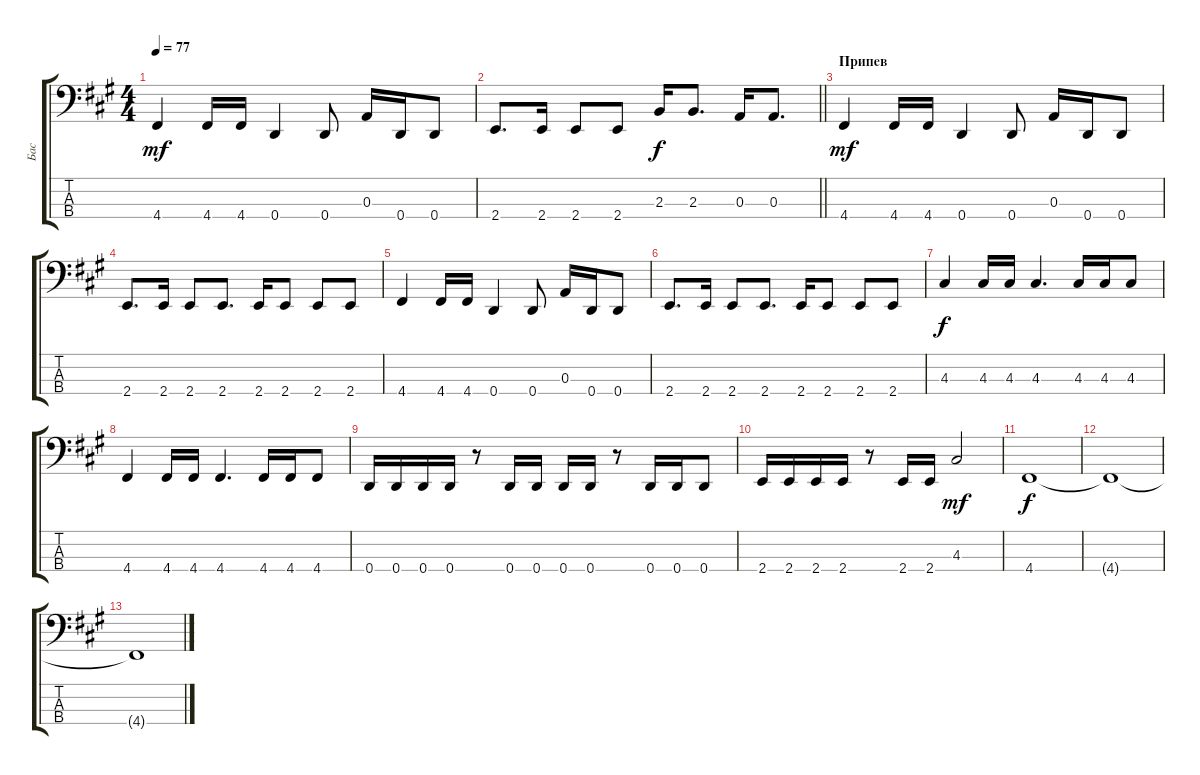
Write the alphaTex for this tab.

\track ("Бас" "Бас") {instrument electricbassfinger}
\staff {score tabs}
\tuning (G2 D2 A1 D1) {hide}
\ts (4 4)
\tempo 77
\clef f4
\ks f#minor
4.4.4{dy mf} 4.4.16 4.4.16 0.4.4 0.4.8 0.3.16 0.4.16 0.4.8 |
\barLineRight lightlight
2.4.8{d} 2.4.16 2.4.8 2.4.8 2.3.16{dy f} 2.3.8{d} 0.3.16 0.3.8{d} |
\section ("" "Припев")
4.4.4{dy mf} 4.4.16 4.4.16 0.4.4 0.4.8 0.3.16 0.4.16 0.4.8 |
2.4.8{d} 2.4.16 2.4.8 2.4.8{d} 2.4.16 2.4.8 2.4.8 2.4.8 |
4.4.4 4.4.16 4.4.16 0.4.4 0.4.8 0.3.16 0.4.16 0.4.8 |
2.4.8{d} 2.4.16 2.4.8 2.4.8{d} 2.4.16 2.4.8 2.4.8 2.4.8 |
4.3.4{dy f} 4.3.16 4.3.16 4.3.4{d} 4.3.16 4.3.16 4.3.8 |
4.4.4 4.4.16 4.4.16 4.4.4{d} 4.4.16 4.4.16 4.4.8 |
0.4.16 0.4.16 0.4.16 0.4.16 r.8 0.4.16 0.4.16 0.4.16 0.4.16 r.8 0.4.16 0.4.16 0.4.8 |
2.4.16 2.4.16 2.4.16 2.4.16 r.8 2.4.16 2.4.16 4.3.2{dy mf} |
4.4.1{dy f volume 0} |
4.4{t}.1 |
4.4{t}.1
